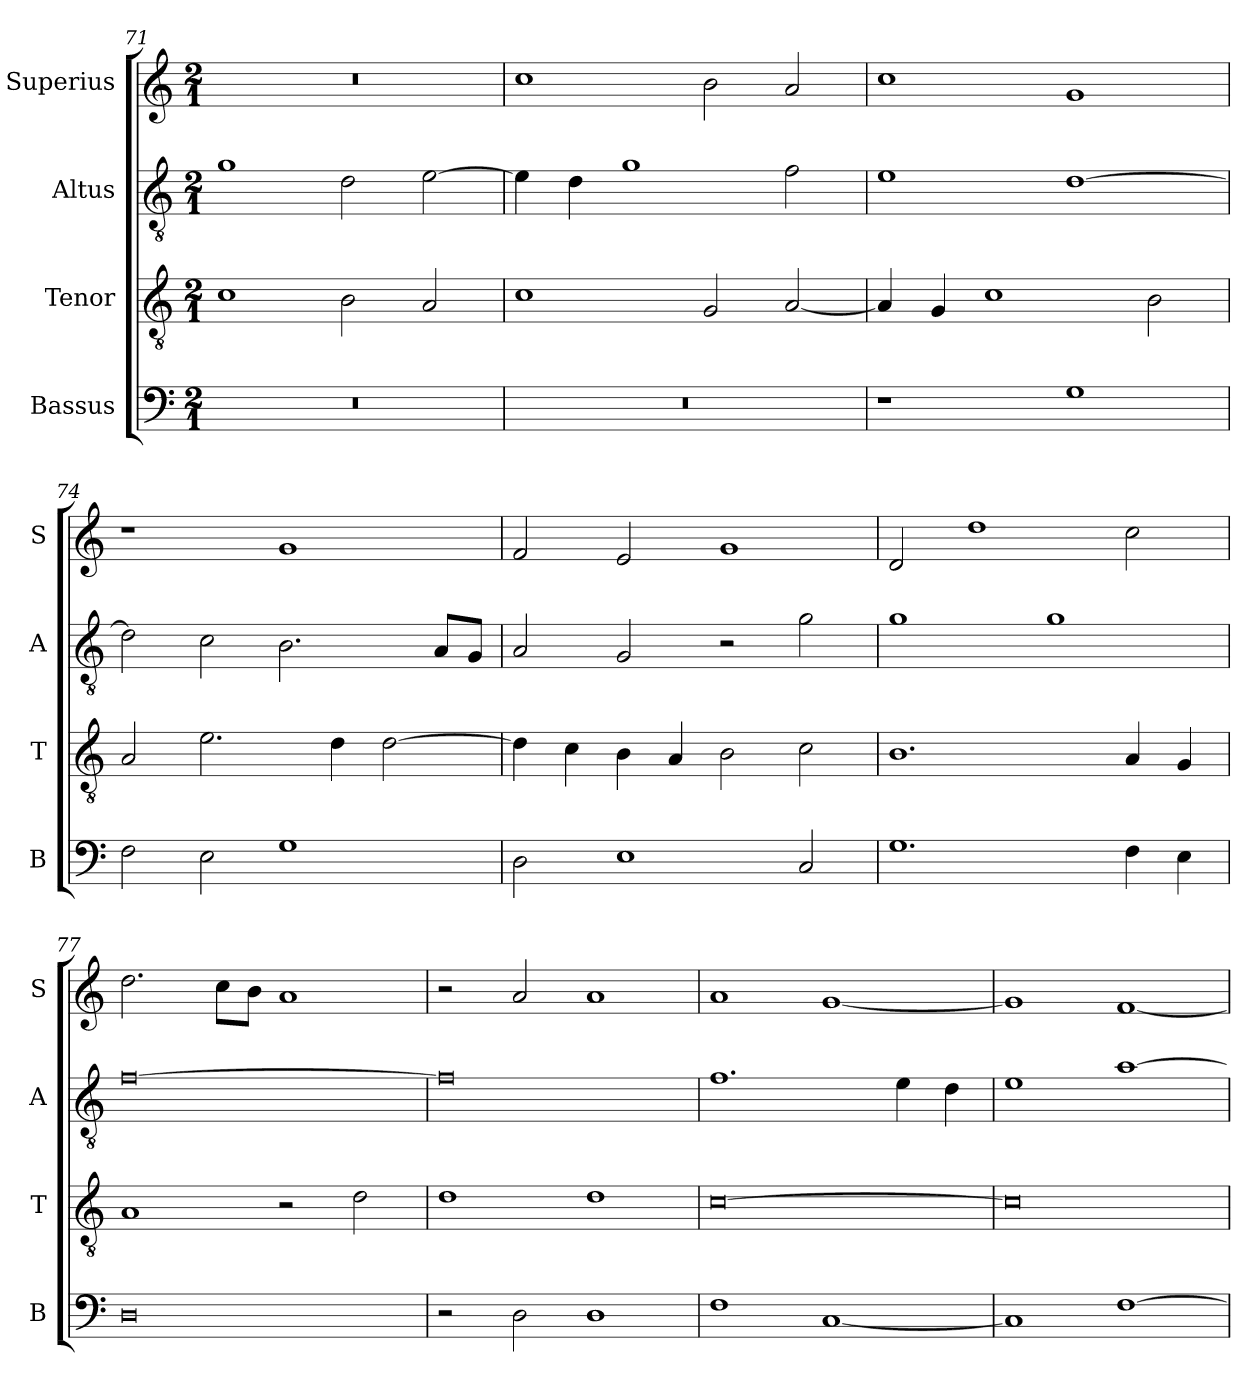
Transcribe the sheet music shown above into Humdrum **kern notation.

**kern	**kern	**kern	**kern
*part4	*part3	*part2	*part1
*staff4	*staff3	*staff2	*staff1
*I"Bassus	*I"Tenor	*I"Altus	*I"Superius
*I'B	*I'T	*I'A	*I'S
*clefF4	*clefGv2	*clefGv2	*clefG2
*k[]	*k[]	*k[]	*k[]
*M2/1	*M2/1	*M2/1	*M2/1
=71	=71	=71	=71
0r	1c	1g	0r
.	2B\	2d\	.
.	2A/	[2e\	.
=72	=72	=72	=72
0r	1c	4e\]	1cc
.	.	4d\	.
.	.	1g	.
.	2G/	.	2b\
.	[2A/	2f\	2a/
=73	=73	=73	=73
1r	4A/]	1e	1cc
.	4G/	.	.
.	1c	.	.
1G	.	[1d	1g
.	2B\	.	.
=74	=74	=74	=74
2F\	2A/	2d\]	1r
2E\	2.e\	2c\	.
1G	.	2.B\	1g
.	4d\	.	.
.	[2d\	.	.
.	.	8A/L	.
.	.	8G/J	.
=75	=75	=75	=75
2D\	4d\]	2A/	2f/
.	4c\	.	.
1E	4B\	2G/	2e/
.	4A/	.	.
.	2B\	2r	1g
2C/	2c\	2g\	.
=76	=76	=76	=76
1.G	1.B	1g	2d/
.	.	.	1dd
.	.	1g	.
4F\	4A/	.	2cc\
4E\	4G/	.	.
=77	=77	=77	=77
0D	1A	[0f	2.dd\
.	.	.	8cc\L
.	.	.	8b\J
.	2r	.	1a
.	2d\	.	.
=78	=78	=78	=78
2r	1d	0f]	2r
2D\	.	.	2a/
1D	1d	.	1a
=79	=79	=79	=79
1F	[0c	1.f	1a
[1C	.	.	[1g
.	.	4e\	.
.	.	4d\	.
=80	=80	=80	=80
1C]	0c]	1e	1g]
[1F	.	[1a	[1f
=	=	=	=
*-	*-	*-	*-
